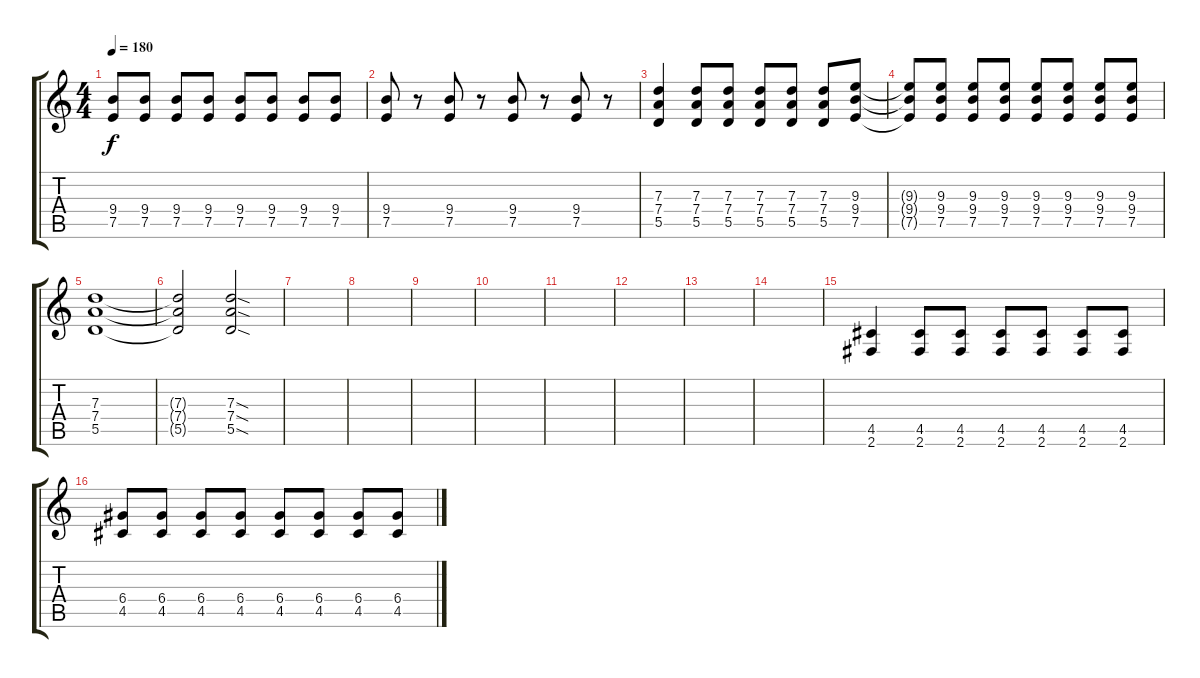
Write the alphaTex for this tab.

\track "" {instrument overdrivenguitar}
\staff {score tabs}
\tuning (E4 B3 G3 D3 A2 E2) {hide}
\ts (4 4)
\tempo 180
\clef g2
\ks c
(9.4 7.5).8{dy f} (9.4 7.5).8 (9.4 7.5).8 (9.4 7.5).8 (9.4 7.5).8 (9.4 7.5).8 (9.4 7.5).8 (9.4 7.5).8 |
(9.4 7.5).8 r.8 (9.4 7.5).8 r.8 (9.4 7.5).8 r.8 (9.4 7.5).8 r.8 |
(7.3 7.4 5.5).4 (7.3 7.4 5.5).8 (7.3 7.4 5.5).8 (7.3 7.4 5.5).8 (7.3 7.4 5.5).8 (7.3 7.4 5.5).8 (9.3 9.4 7.5).8 |
(9.3{t} 9.4{t} 7.5{t}).8 (9.3 9.4 7.5).8 (9.3 9.4 7.5).8 (9.3 9.4 7.5).8 (9.3 9.4 7.5).8 (9.3 9.4 7.5).8 (9.3 9.4 7.5).8 (9.3 9.4 7.5).8 |
(7.3 7.4 5.5).1 |
(7.3{t} 7.4{t} 5.5{t}).2 (7.3{sod} 7.4{sod} 5.5{sod}).2 |
|
|
|
|
|
|
|
|
(4.5 2.6).4 (4.5 2.6).8 (4.5 2.6).8 (4.5 2.6).8 (4.5 2.6).8 (4.5 2.6).8 (4.5 2.6).8 |
(6.4 4.5).8 (6.4 4.5).8 (6.4 4.5).8 (6.4 4.5).8 (6.4 4.5).8 (6.4 4.5).8 (6.4 4.5).8 (6.4 4.5).8
